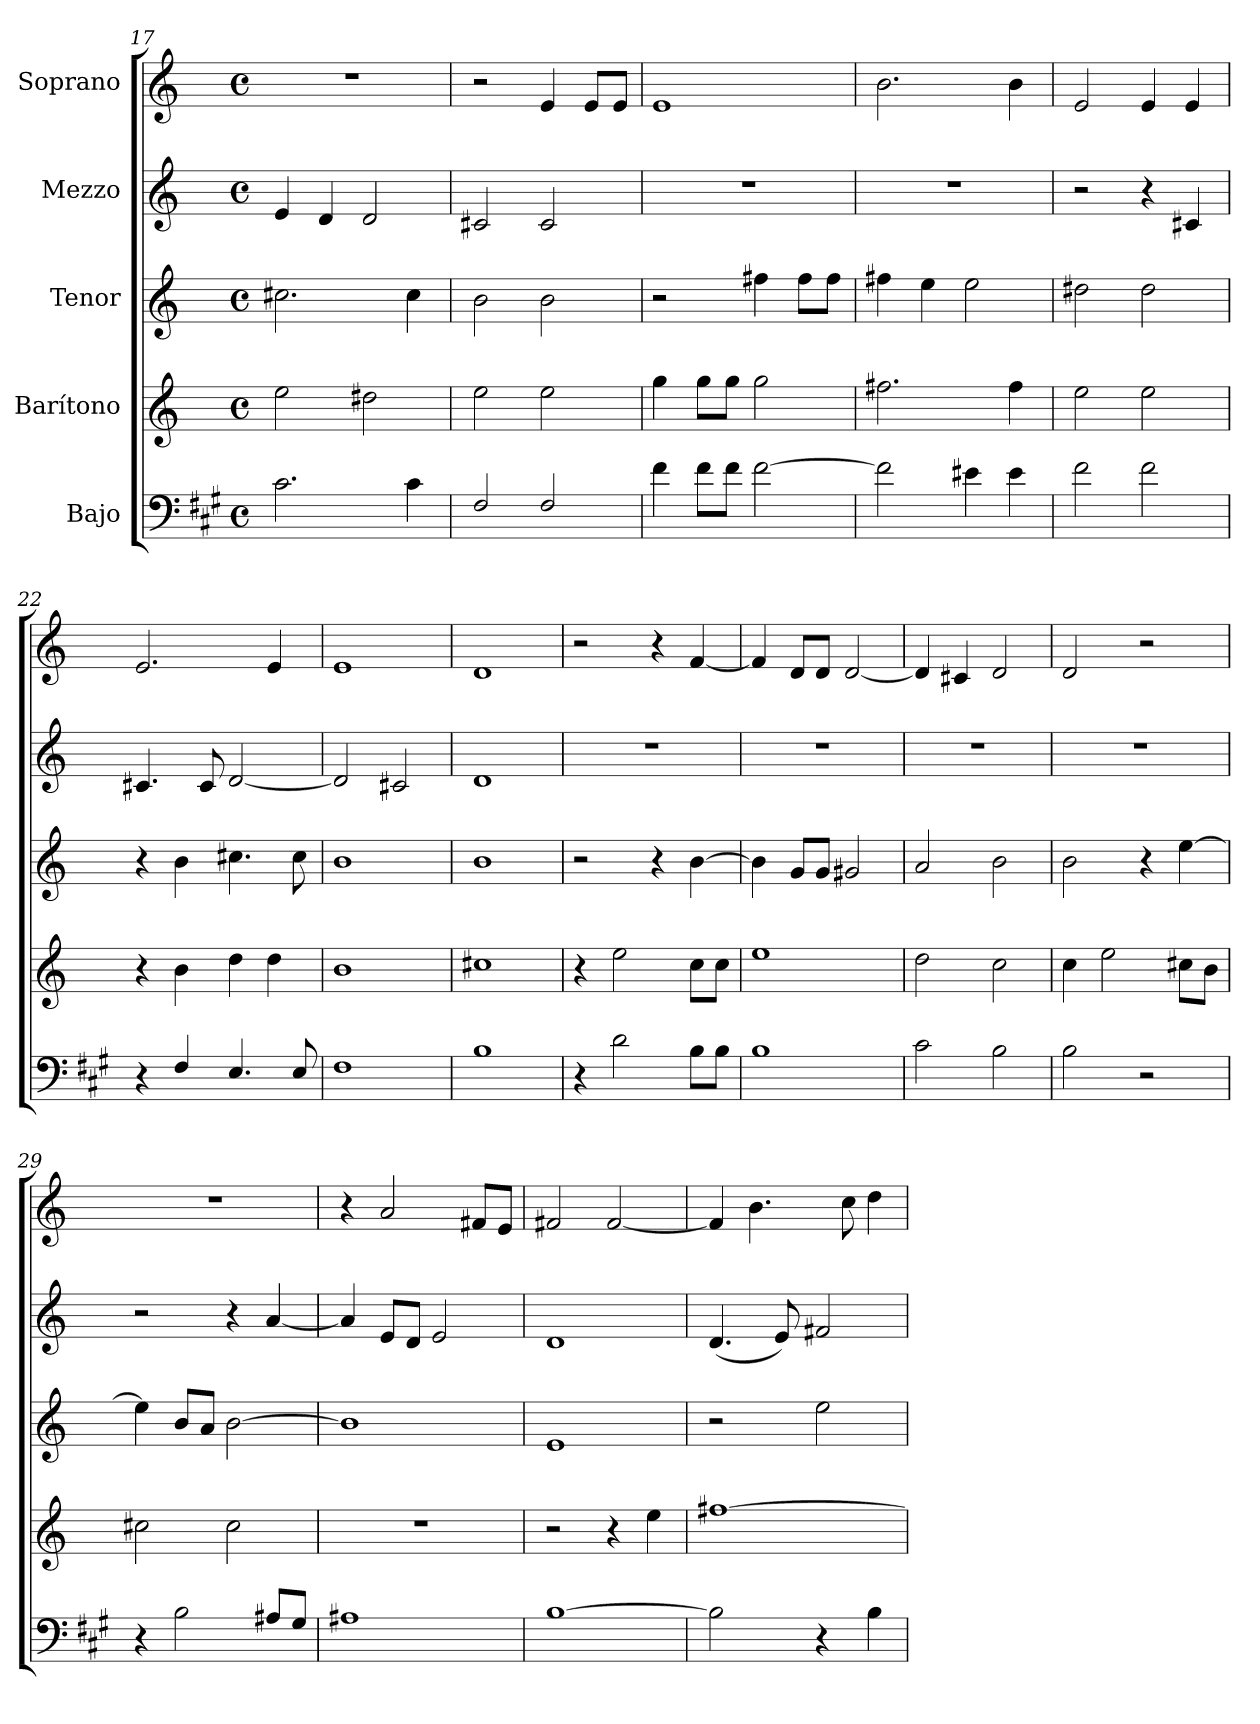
**kern	**kern	**kern	**kern	**kern
*part5	*part4	*part3	*part2	*part1
*staff5	*staff4	*staff3	*staff2	*staff1
*I"Bajo	*I"Barítono	*I"Tenor	*I"Mezzo	*I"Soprano
*clefF4	*clefG2	*clefG2	*clefG2	*clefG2
*ITrd5c9	*ITrd4c7	*ITrd1c2	*	*
*k[]	*k[b-]	*k[b-e-]	*k[]	*k[]
*M4/4	*M4/4	*M4/4	*M4/4	*M4/4
*met(c)	*met(c)	*met(c)	*met(c)	*met(c)
=17	=17	=17	=17	=17
2.E\	2a\	2.bn\	4e/	1r
.	.	.	4d/	.
.	2g#X\	.	2d/	.
4E\	.	4b\	.	.
=18	=18	=18	=18	=18
2AA/	2a\	2a\	2c#X/	2r
2AA/	2a\	2a\	2c#/	4e/
.	.	.	.	8e/L
.	.	.	.	8e/J
=19	=19	=19	=19	=19
4A\	4cc\	2r	1r	1e
8A\L	8cc\L	.	.	.
8A\J	8cc\J	.	.	.
[2A\	2cc\	4een\	.	.
.	.	8ee\L	.	.
.	.	8ee\J	.	.
=20	=20	=20	=20	=20
2A\]	2.bn\	4een\	1r	2.b\
.	.	4dd\	.	.
4G#X\	.	2dd\	.	.
4G#\	4b\	.	.	4b\
=21	=21	=21	=21	=21
2A\	2a\	2cc#X\	2r	2e/
2A\	2a\	2cc#\	4r	4e/
.	.	.	4c#X/	4e/
=22	=22	=22	=22	=22
4r	4r	4r	4.c#X/	2.e/
4AA/	4e\	4a\	.	.
.	.	.	8c#/	.
4.GG/	4g\	4.bn\	[2d/	.
.	4g\	.	.	4e/
8GG/	.	8b\	.	.
=23	=23	=23	=23	=23
1AA	1e	1a	2d/]	1e
.	.	.	2c#X/	.
=24	=24	=24	=24	=24
1D	1f#X	1a	1d	1d
!!LO:LB:g=z
=25	=25	=25	=25	=25
4r	4r	2r	1r	2r
2F\	2a\	.	.	.
.	.	4r	.	4r
8D\L	8f\L	[4a\	.	[4f/
8D\J	8f\J	.	.	.
=26	=26	=26	=26	=26
1D	1a	4a\]	1r	4f/]
.	.	8f/L	.	8d/L
.	.	8f/J	.	8d/J
.	.	2f#X/	.	[2d/
=27	=27	=27	=27	=27
2E\	2g\	2g/	1r	4d/]
.	.	.	.	4c#X/
2D\	2f\	2a\	.	2d/
=28	=28	=28	=28	=28
2D\	4f\	2a\	1r	2d/
.	2a\	.	.	.
2r	.	4r	.	2r
.	8f#X\L	[4dd\	.	.
.	8e\J	.	.	.
=29	=29	=29	=29	=29
4r	2f#X\	4dd\]	2r	1r
2D\	.	8a/L	.	.
.	.	8g/J	.	.
.	2f#\	[2a\	4r	.
8C#X/L	.	.	[4a/	.
8BB/J	.	.	.	.
=30	=30	=30	=30	=30
1C#X	1r	1a]	4a/]	4r
.	.	.	8e/L	2a/
.	.	.	8d/J	.
.	.	.	2e/	.
.	.	.	.	8f#X/L
.	.	.	.	8e/J
=31	=31	=31	=31	=31
[1D	2r	1d	1d	2f#X/
.	4r	.	.	[2f#/
.	4a\	.	.	.
=32	=32	=32	=32	=32
2D\]	[1bn	2r	(<4.d/	4f#/]
.	.	.	.	4.b\
.	.	.	8e/)	.
4r	.	2dd\	2f#X/	.
.	.	.	.	8cc\
4D\	.	.	.	4dd\
=	=	=	=	=
*-	*-	*-	*-	*-
